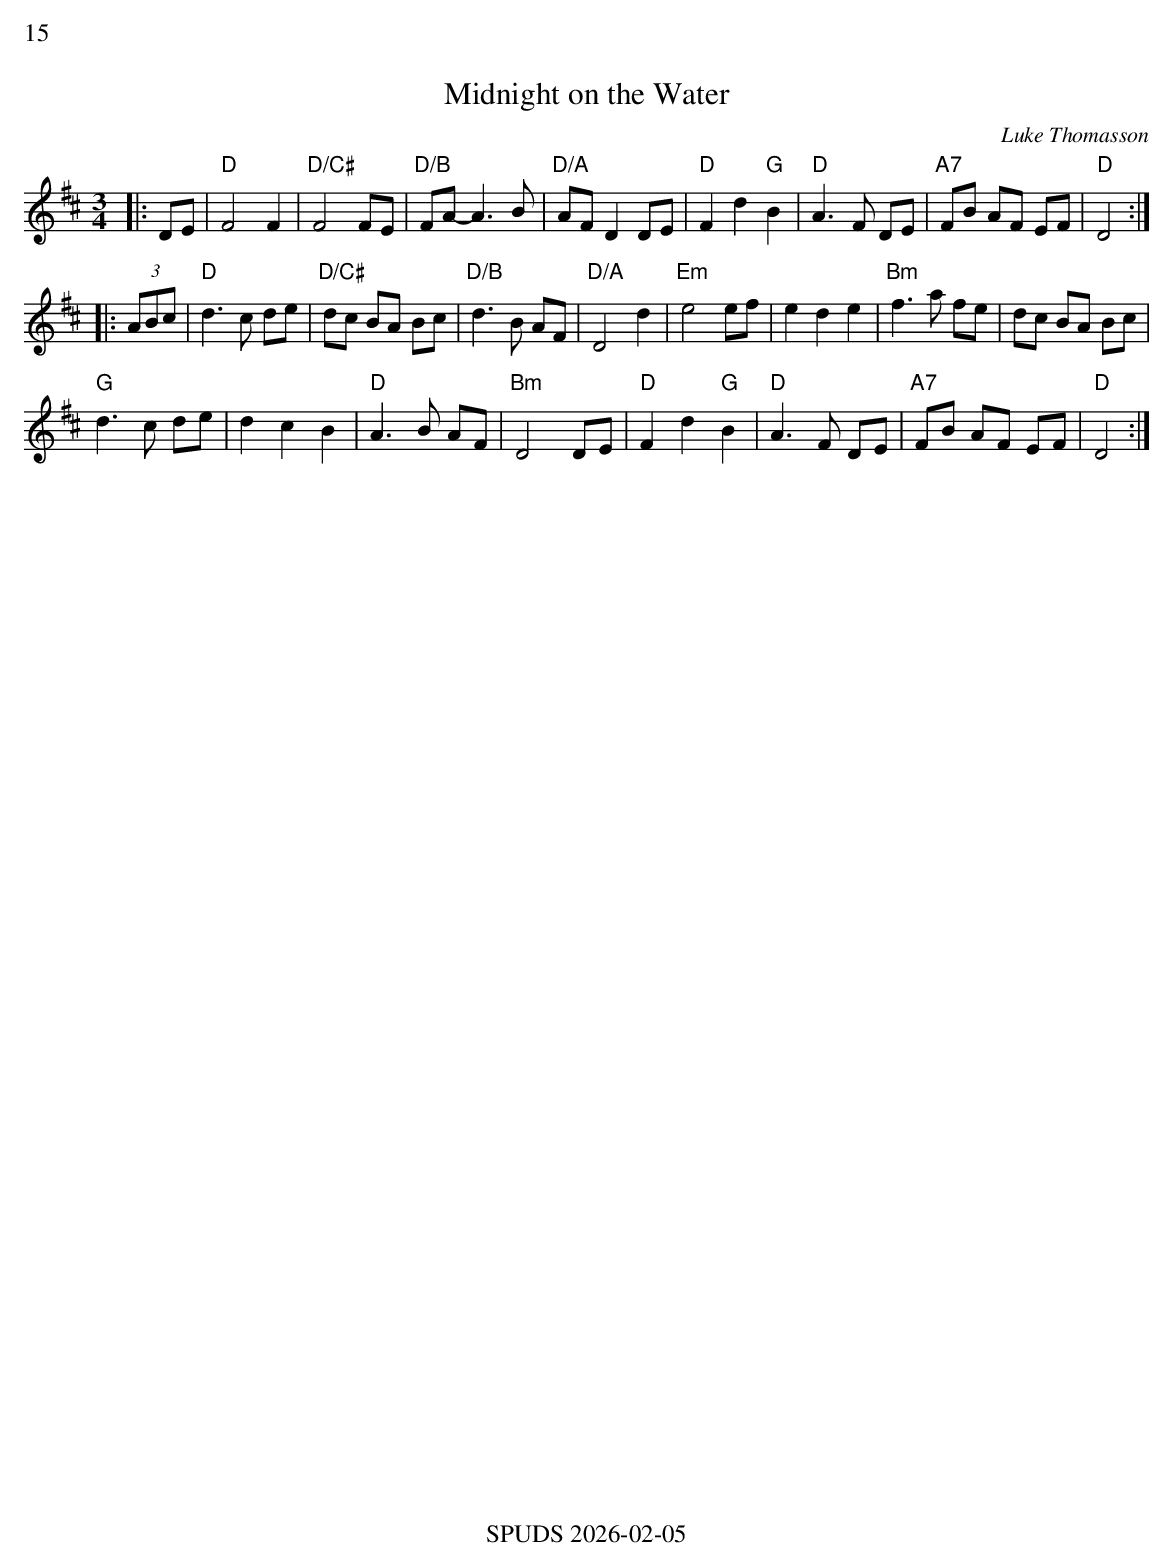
X:1
%%text 15
T:Midnight on the Water
C:Luke Thomasson
M:3/4
L:1/8
K:D
|: DE | "D"F4F2| "D/C#"F4FE | "D/B"FA- A3B | "D/A"AFD2DE |\
"D"F2d2"G"B2 | "D"A3F DE | "A7"FB AF EF | "D"D4 :|
|: (3ABc | "D"d3c de | "D/C#"dc BA Bc | "D/B"d3B AF | "D/A"D4d2 |\
"Em"e4 ef | e2d2e2 | "Bm"f3a fe | dc BA Bc |
"G"d3c de | d2c2B2 | "D"A3B AF | "Bm"D4 DE | \
"D"F2d2"G"B2 | "D"A3F DE | "A7"FB AF EF | "D"D4 :|
